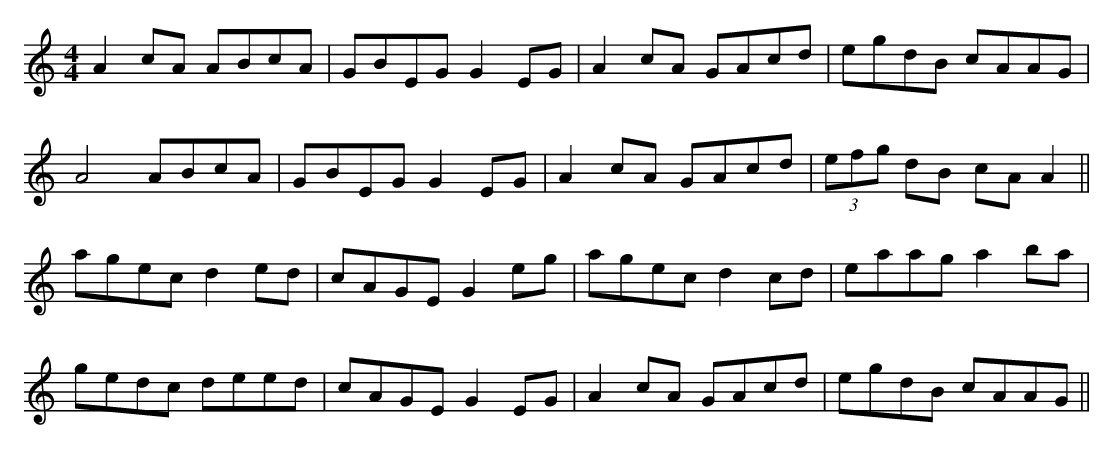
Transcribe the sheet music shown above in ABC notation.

X:1
M:4/4
K:Amin
A2 cA ABcA|GBEG G2 EG|A2 cA GAcd|egdB cAAG|
A4 ABcA|GBEG G2 EG|A2 cA GAcd|(3efg dB cA A2||
agec d2 ed|cAGE G2 eg|agec d2 cd|eaag a2 ba|
gedc deed|cAGE G2 EG|A2 cA GAcd|egdB cAAG||
